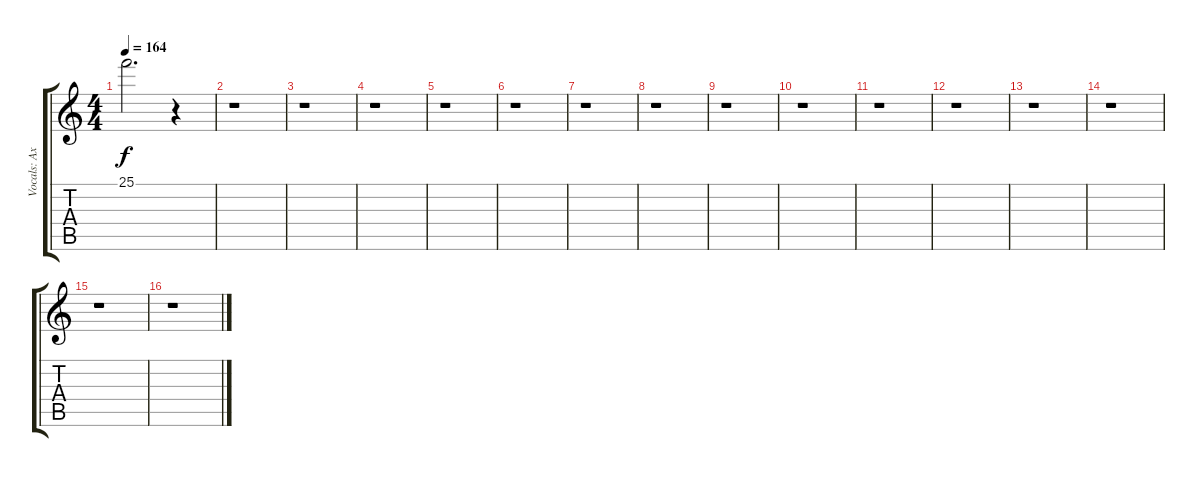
\track ("Vocals: Axl Rose" "Vocals: Ax") {instrument lead2sawtooth}
\staff {score tabs}
\tuning (E4 B3 G3 D3 A2 E2) {hide}
\ts (4 4)
\tempo 164
\clef g2
\ks c
25.1.2{d dy f} r.4 |
r.1 |
r.1 |
r.1 |
r.1 |
r.1 |
r.1 |
r.1 |
r.1 |
r.1 |
r.1 |
r.1 |
r.1 |
r.1 |
r.1 |
r.1
